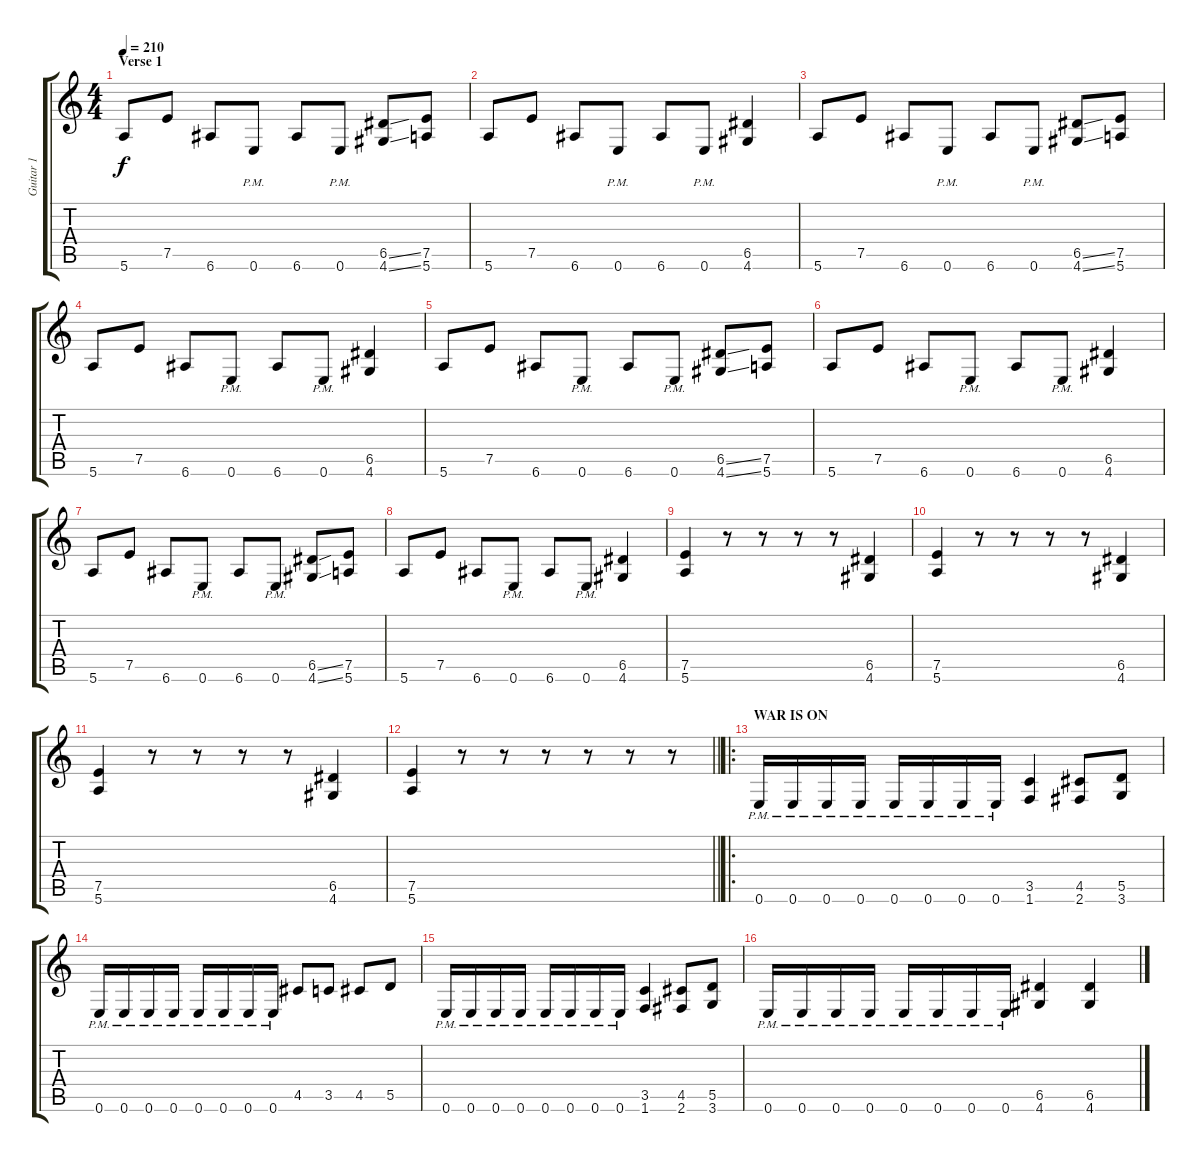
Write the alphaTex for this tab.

\track ("Guitar 1" "Guitar 1") {instrument distortionguitar}
\staff {score tabs}
\tuning (E4 B3 G3 D3 A2 E2) {hide}
\ts (4 4)
\section ("" "Verse 1")
\tempo 210
\clef g2
\ks c
5.6.8{dy f} 7.5.8 6.6.8 0.6{pm}.8 6.6.8 0.6{pm}.8 (6.5{ss} 4.6{ss}).8 (7.5 5.6).8 |
5.6.8 7.5.8 6.6.8 0.6{pm}.8 6.6.8 0.6{pm}.8 (6.5 4.6).4 |
5.6.8 7.5.8 6.6.8 0.6{pm}.8 6.6.8 0.6{pm}.8 (6.5{ss} 4.6{ss}).8 (7.5 5.6).8 |
5.6.8 7.5.8 6.6.8 0.6{pm}.8 6.6.8 0.6{pm}.8 (6.5 4.6).4 |
5.6.8 7.5.8 6.6.8 0.6{pm}.8 6.6.8 0.6{pm}.8 (6.5{ss} 4.6{ss}).8 (7.5 5.6).8 |
5.6.8 7.5.8 6.6.8 0.6{pm}.8 6.6.8 0.6{pm}.8 (6.5 4.6).4 |
5.6.8 7.5.8 6.6.8 0.6{pm}.8 6.6.8 0.6{pm}.8 (6.5{ss} 4.6{ss}).8 (7.5 5.6).8 |
5.6.8 7.5.8 6.6.8 0.6{pm}.8 6.6.8 0.6{pm}.8 (6.5 4.6).4 |
(7.5 5.6).4 r.8 r.8 r.8 r.8 (6.5 4.6).4 |
(7.5 5.6).4 r.8 r.8 r.8 r.8 (6.5 4.6).4 |
(7.5 5.6).4 r.8 r.8 r.8 r.8 (6.5 4.6).4 |
\barLineRight lightlight
(7.5 5.6).4 r.8 r.8 r.8 r.8 r.8 r.8 |
\ro
\section ("" "WAR IS ON")
0.6{pm}.16 0.6{pm}.16 0.6{pm}.16 0.6{pm}.16 0.6{pm}.16 0.6{pm}.16 0.6{pm}.16 0.6{pm}.16 (3.5 1.6).4 (4.5 2.6).8 (5.5 3.6).8 |
0.6{pm}.16 0.6{pm}.16 0.6{pm}.16 0.6{pm}.16 0.6{pm}.16 0.6{pm}.16 0.6{pm}.16 0.6{pm}.16 4.5.8 3.5.8 4.5.8 5.5.8 |
0.6{pm}.16 0.6{pm}.16 0.6{pm}.16 0.6{pm}.16 0.6{pm}.16 0.6{pm}.16 0.6{pm}.16 0.6{pm}.16 (3.5 1.6).4 (4.5 2.6).8 (5.5 3.6).8 |
0.6{pm}.16 0.6{pm}.16 0.6{pm}.16 0.6{pm}.16 0.6{pm}.16 0.6{pm}.16 0.6{pm}.16 0.6{pm}.16 (6.5 4.6).4 (6.5 4.6).4
